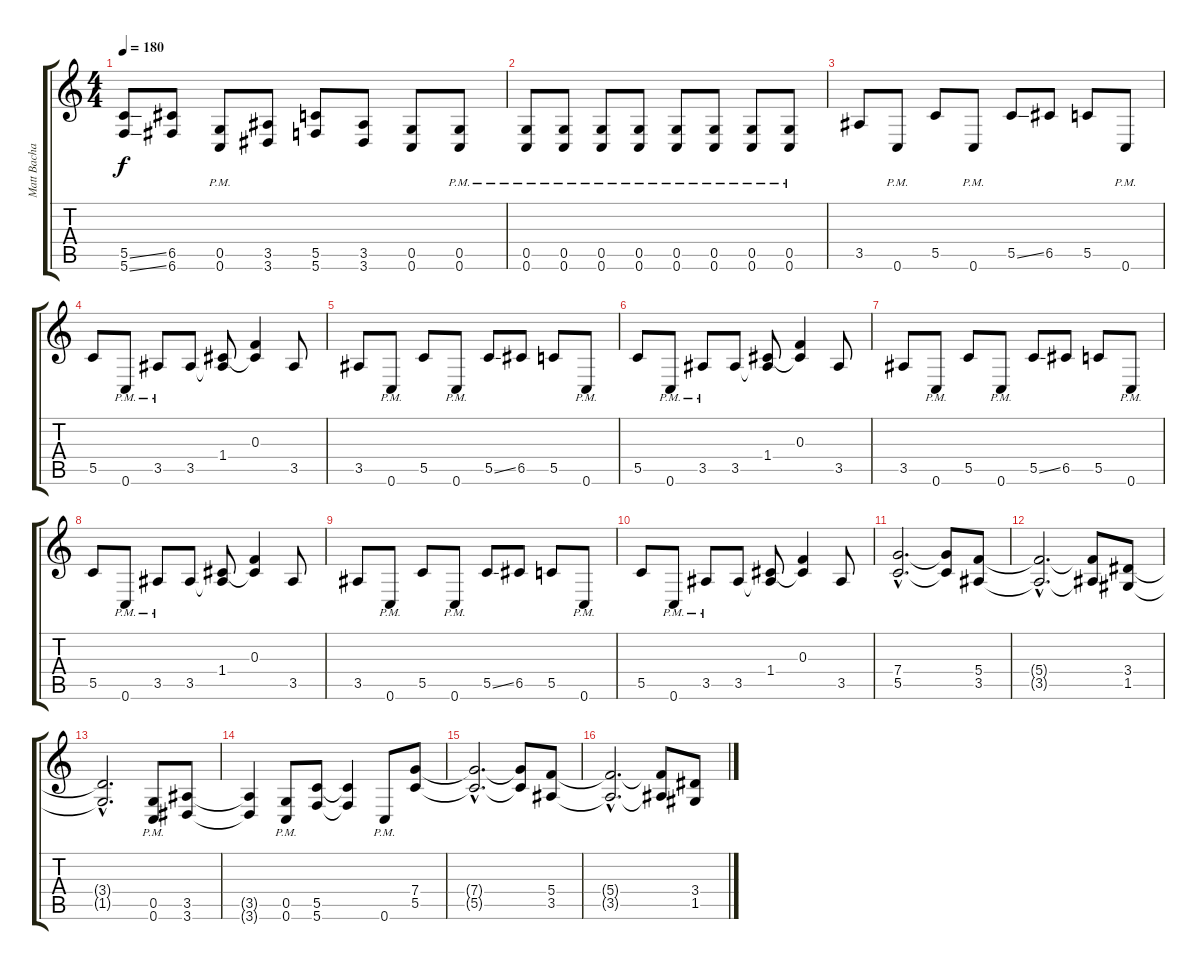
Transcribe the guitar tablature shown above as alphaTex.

\track ("Matt Bachand" "Matt Bacha") {instrument distortionguitar}
\staff {score tabs}
\tuning (D4 A3 F3 C3 G2 C2) {hide}
\ts (4 4)
\tempo 180
\clef g2
\ks c
(5.5{ss} 5.6{ss}).8{dy f} (6.5 6.6).8 (0.5{pm} 0.6{pm}).8 (3.5 3.6).8 (5.5 5.6).8 (3.5 3.6).8 (0.5 0.6).8 (0.5{pm} 0.6{pm}).8 |
(0.5{pm} 0.6{pm}).8 (0.5{pm} 0.6{pm}).8 (0.5{pm} 0.6{pm}).8 (0.5{pm} 0.6{pm}).8 (0.5{pm} 0.6{pm}).8 (0.5{pm} 0.6{pm}).8 (0.5{pm} 0.6{pm}).8 (0.5{pm} 0.6{pm}).8 |
3.5.8 0.6{pm}.8 5.5.8 0.6{pm}.8 5.5{ss}.8 6.5.8 5.5.8 0.6{pm}.8 |
5.5.8 0.6{pm}.8 3.5{pm}.8 3.5.8 (1.4 3.5{t}).8 (0.3 1.4{t}).4 3.5.8 |
3.5.8 0.6{pm}.8 5.5.8 0.6{pm}.8 5.5{ss}.8 6.5.8 5.5.8 0.6{pm}.8 |
5.5.8 0.6{pm}.8 3.5{pm}.8 3.5.8 (1.4 3.5{t}).8 (0.3 1.4{t}).4 3.5.8 |
3.5.8 0.6{pm}.8 5.5.8 0.6{pm}.8 5.5{ss}.8 6.5.8 5.5.8 0.6{pm}.8 |
5.5.8 0.6{pm}.8 3.5{pm}.8 3.5.8 (1.4 3.5{t}).8 (0.3 1.4{t}).4 3.5.8 |
3.5.8 0.6{pm}.8 5.5.8 0.6{pm}.8 5.5{ss}.8 6.5.8 5.5.8 0.6{pm}.8 |
5.5.8 0.6{pm}.8 3.5{pm}.8 3.5.8 (1.4 3.5{t}).8 (0.3 1.4{t}).4 3.5.8 |
(7.4{hac} 5.5{hac}).2{d} (7.4{t} 5.5{t}).8 (5.4 3.5).8 |
(5.4{hac t} 3.5{hac t}).2{d} (5.4{t} 3.5{t}).8 (3.4 1.5).8 |
(3.4{hac t} 1.5{hac t}).2{d} (0.5{pm} 0.6{pm}).8 (3.5 3.6).8 |
(3.5{t} 3.6{t}).4 (0.5{pm} 0.6{pm}).8 (5.5 5.6).8 (5.5{t} 5.6{t}).4 0.6{pm}.8 (7.4 5.5).8 |
(7.4{hac t} 5.5{hac t}).2{d} (7.4{t} 5.5{t}).8 (5.4 3.5).8 |
(5.4{hac t} 3.5{hac t}).2{d} (5.4{t} 3.5{t}).8 (3.4 1.5).8
